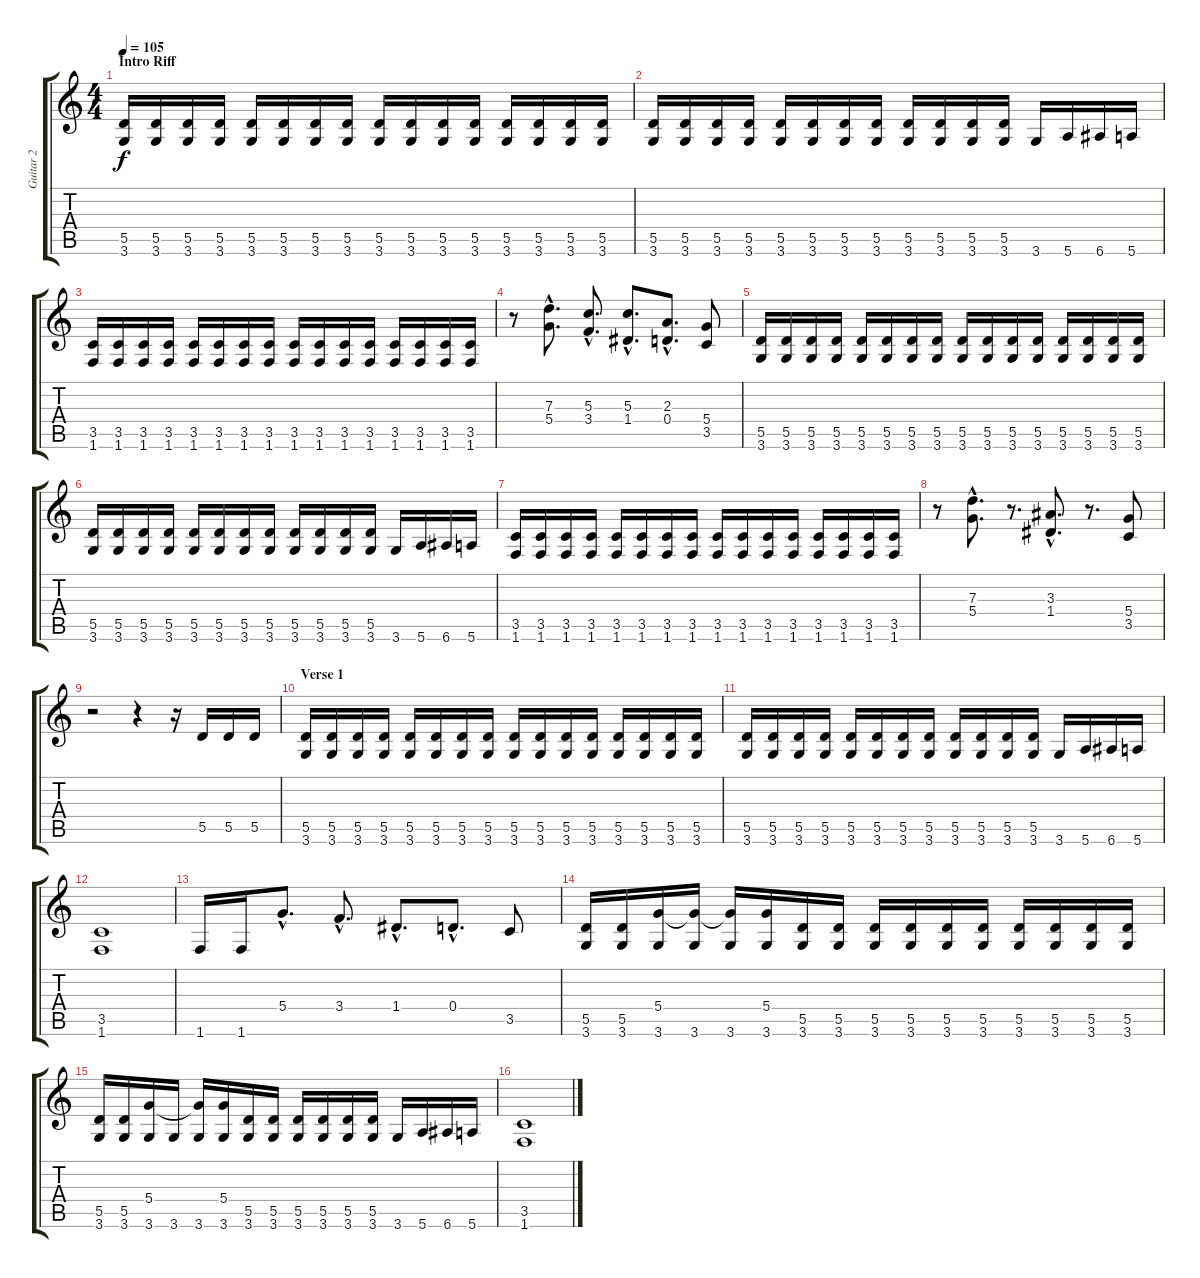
\track ("Guitar 2" "Guitar 2") {instrument distortionguitar}
\staff {score tabs}
\tuning (E4 B3 G3 D3 A2 E2) {hide}
\ts (4 4)
\section ("" "Intro Riff")
\tempo 105
\clef g2
\ks c
(5.5 3.6).16{dy f} (5.5 3.6).16 (5.5 3.6).16 (5.5 3.6).16 (5.5 3.6).16 (5.5 3.6).16 (5.5 3.6).16 (5.5 3.6).16 (5.5 3.6).16 (5.5 3.6).16 (5.5 3.6).16 (5.5 3.6).16 (5.5 3.6).16 (5.5 3.6).16 (5.5 3.6).16 (5.5 3.6).16 |
(5.5 3.6).16 (5.5 3.6).16 (5.5 3.6).16 (5.5 3.6).16 (5.5 3.6).16 (5.5 3.6).16 (5.5 3.6).16 (5.5 3.6).16 (5.5 3.6).16 (5.5 3.6).16 (5.5 3.6).16 (5.5 3.6).16 3.6.16 5.6.16 6.6.16 5.6.16 |
(3.5 1.6).16 (3.5 1.6).16 (3.5 1.6).16 (3.5 1.6).16 (3.5 1.6).16 (3.5 1.6).16 (3.5 1.6).16 (3.5 1.6).16 (3.5 1.6).16 (3.5 1.6).16 (3.5 1.6).16 (3.5 1.6).16 (3.5 1.6).16 (3.5 1.6).16 (3.5 1.6).16 (3.5 1.6).16 |
r.8 (7.3{hac} 5.4{hac}).8{d} (5.3{hac} 3.4{hac}).8{d} (5.3{hac} 1.4{hac}).8{d} (2.3{hac} 0.4{hac}).8{d} (5.4 3.5).8 |
(5.5 3.6).16 (5.5 3.6).16 (5.5 3.6).16 (5.5 3.6).16 (5.5 3.6).16 (5.5 3.6).16 (5.5 3.6).16 (5.5 3.6).16 (5.5 3.6).16 (5.5 3.6).16 (5.5 3.6).16 (5.5 3.6).16 (5.5 3.6).16 (5.5 3.6).16 (5.5 3.6).16 (5.5 3.6).16 |
(5.5 3.6).16 (5.5 3.6).16 (5.5 3.6).16 (5.5 3.6).16 (5.5 3.6).16 (5.5 3.6).16 (5.5 3.6).16 (5.5 3.6).16 (5.5 3.6).16 (5.5 3.6).16 (5.5 3.6).16 (5.5 3.6).16 3.6.16 5.6.16 6.6.16 5.6.16 |
(3.5 1.6).16 (3.5 1.6).16 (3.5 1.6).16 (3.5 1.6).16 (3.5 1.6).16 (3.5 1.6).16 (3.5 1.6).16 (3.5 1.6).16 (3.5 1.6).16 (3.5 1.6).16 (3.5 1.6).16 (3.5 1.6).16 (3.5 1.6).16 (3.5 1.6).16 (3.5 1.6).16 (3.5 1.6).16 |
r.8 (7.3{hac} 5.4{hac}).8{d} r.8{d} (3.3{hac} 1.4{hac}).8{d} r.8{d} (5.4 3.5).8 |
r.2 r.4 r.16 5.5.16 5.5.16 5.5.16 |
\section ("" "Verse 1")
(5.5 3.6).16 (5.5 3.6).16 (5.5 3.6).16 (5.5 3.6).16 (5.5 3.6).16 (5.5 3.6).16 (5.5 3.6).16 (5.5 3.6).16 (5.5 3.6).16 (5.5 3.6).16 (5.5 3.6).16 (5.5 3.6).16 (5.5 3.6).16 (5.5 3.6).16 (5.5 3.6).16 (5.5 3.6).16 |
(5.5 3.6).16 (5.5 3.6).16 (5.5 3.6).16 (5.5 3.6).16 (5.5 3.6).16 (5.5 3.6).16 (5.5 3.6).16 (5.5 3.6).16 (5.5 3.6).16 (5.5 3.6).16 (5.5 3.6).16 (5.5 3.6).16 3.6.16 5.6.16 6.6.16 5.6.16 |
(3.5 1.6).1 |
1.6.16 1.6.16 5.4{hac}.8{d} 3.4{hac}.8{d} 1.4{hac}.8{d} 0.4{hac}.8{d} 3.5.8 |
(5.5 3.6).16 (5.5 3.6).16 (5.4 3.6).16 (5.4{t} 3.6).16 (5.4{t} 3.6).16 (5.4 3.6).16 (5.5 3.6).16 (5.5 3.6).16 (5.5 3.6).16 (5.5 3.6).16 (5.5 3.6).16 (5.5 3.6).16 (5.5 3.6).16 (5.5 3.6).16 (5.5 3.6).16 (5.5 3.6).16 |
(5.5 3.6).16 (5.5 3.6).16 (5.4 3.6).16 3.6.16 (5.4{t} 3.6).16 (5.4 3.6).16 (5.5 3.6).16 (5.5 3.6).16 (5.5 3.6).16 (5.5 3.6).16 (5.5 3.6).16 (5.5 3.6).16 3.6.16 5.6.16 6.6.16 5.6.16 |
(3.5 1.6).1
